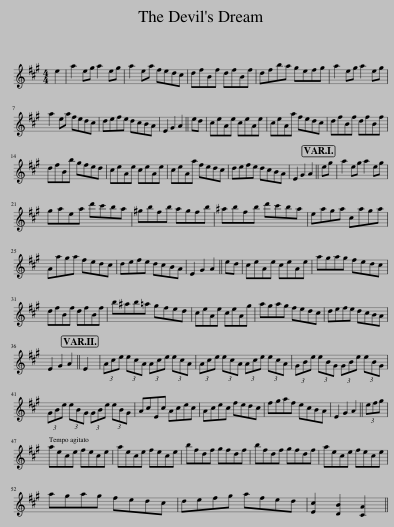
X:1
L:1/8
M:4/4
I:linebreak $
K:A
V:1 treble
V:1
 e2 | a2 eg a2 eg | a2 ea fedc | dfBf dfBf | dfba gefg | %5
 a2 eg a2 eg |$ a2 ea fedc | defe dcBA | E2 G2 A2 || ed | %10
 ceAe ceAe | ceAa fedc | dfBf dfBf |$ dfBb gfed | ceAe ceAe | %15
 ceAa fedc | defe dcBA | E2 G2 A2 || eg | a2 eg a2 eg |$ %20
 gaea d'c'ba | ^gbfb agfb | ^abfb d'c'ba | eaga caga |$ Aaga fedc | %25
 defe dcBA | E2 G2 A2 || ed | ceAe ceAe | agag fedc |$ %30
 dfBf dfBf | b^ab=a gfed | ceAe ceAg | agag fedc | defe dcBA |$ %35
 E2 G2 A2 || E2 | (3Ace (3ecA (3Ace (3ecA | (3Ace (3ecA (3Ace (3ecA | (3GBe (3eBG (3GBe (3eBG |$ %40
 (3GBe (3eBG (3GBe (3eBG | AcEc Acec | Acec fedc | fgaf ecBA | E2 G2 A2 || %45
 (3efg |$ aece fece | aece fece | bfdf gfdf | bfdf gfdf | %50
 aece fece |$ agag fedc | defg afed | [Ec]2 [DB]2 [CA]2 || %54
